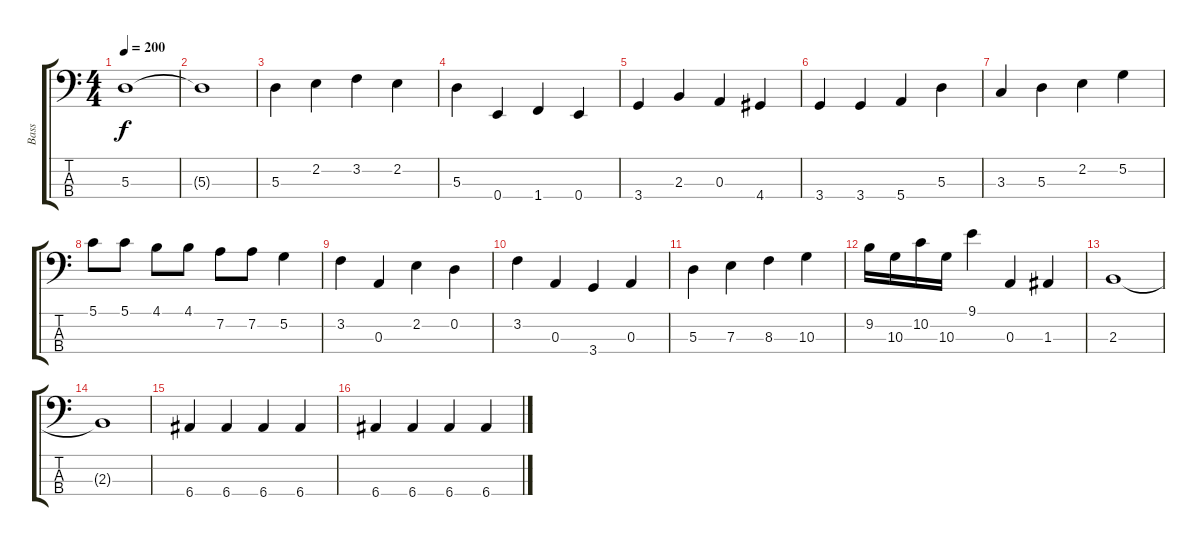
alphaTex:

\track ("Bass" "Bass") {instrument electricbassfinger}
\staff {score tabs}
\tuning (G2 D2 A1 E1) {hide}
\ts (4 4)
\tempo 200
\clef f4
\ks c
5.3.1{dy f} |
5.3{t}.1 |
5.3.4 2.2.4 3.2.4 2.2.4 |
5.3.4 0.4.4 1.4.4 0.4.4 |
3.4.4 2.3.4 0.3.4 4.4.4 |
3.4.4 3.4.4 5.4.4 5.3.4 |
3.3.4 5.3.4 2.2.4 5.2.4 |
5.1.8 5.1.8 4.1.8 4.1.8 7.2.8 7.2.8 5.2.4 |
3.2.4 0.3.4 2.2.4 0.2.4 |
3.2.4 0.3.4 3.4.4 0.3.4 |
5.3.4 7.3.4 8.3.4 10.3.4 |
9.2.16 10.3.16 10.2.16 10.3.16 9.1.4 0.3.4 1.3.4 |
2.3.1 |
2.3{t}.1 |
6.4.4 6.4.4 6.4.4 6.4.4 |
6.4.4 6.4.4 6.4.4 6.4.4
